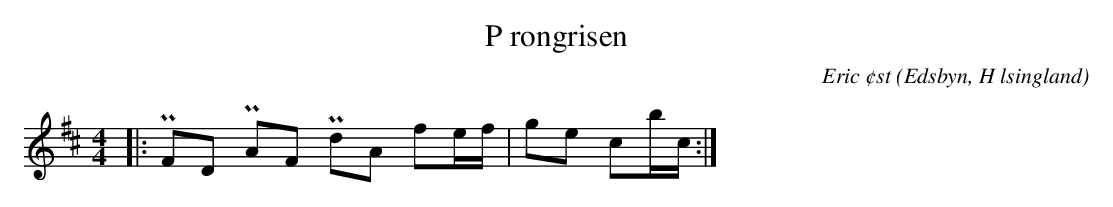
X:1
T:P rongrisen
O:Edsbyn, H lsingland
M:4/4
L:1/16
C: Eric ¢st
K:D
|: +uppermordent+F2D2 +uppermordent+A2F2 +uppermordent+d2A2 f2ef | g2e2 c2bc :|
